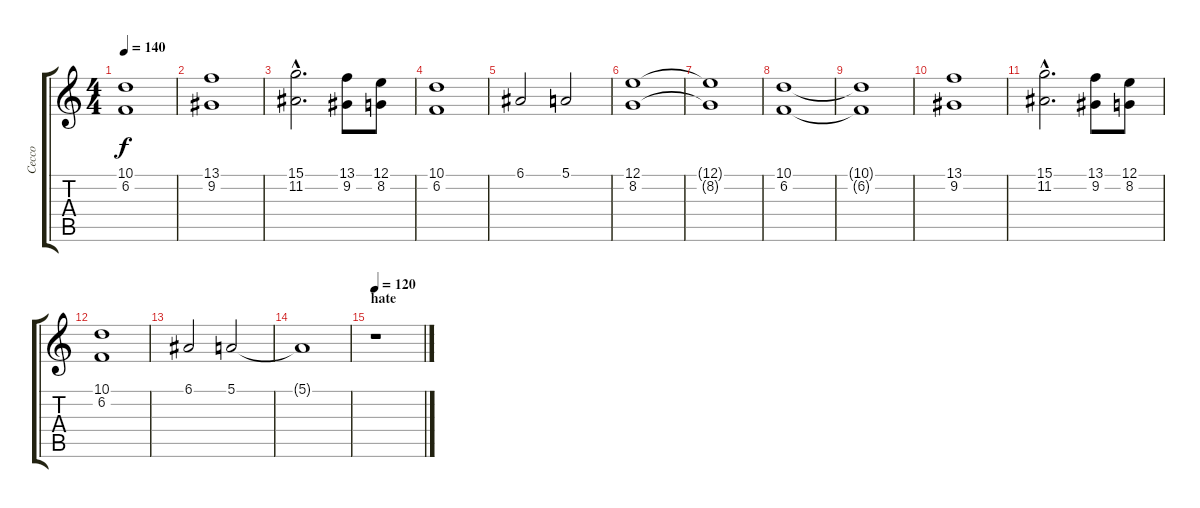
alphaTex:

\track ("Cecco" "Cecco") {instrument stringensemble1}
\staff {score tabs}
\tuning (E4 B3 G3 D3 A2 E2) {hide}
\ts (4 4)
\tempo 140
\clef g2
\ks c
(10.1{t} 6.2{t}).1{dy f} |
(13.1 9.2).1 |
(15.1{hac} 11.2{hac}).2{d} (13.1 9.2).8 (12.1 8.2).8 |
(10.1 6.2).1 |
6.1.2 5.1.2 |
(12.1 8.2).1 |
(12.1{t} 8.2{t}).1 |
(10.1 6.2).1 |
(10.1{t} 6.2{t}).1 |
(13.1 9.2).1 |
(15.1{hac} 11.2{hac}).2{d} (13.1 9.2).8 (12.1 8.2).8 |
(10.1 6.2).1 |
6.1.2 5.1.2{volume 2} |
5.1{t}.1 |
\section ("" "hate")
\tempo 120
r.1
